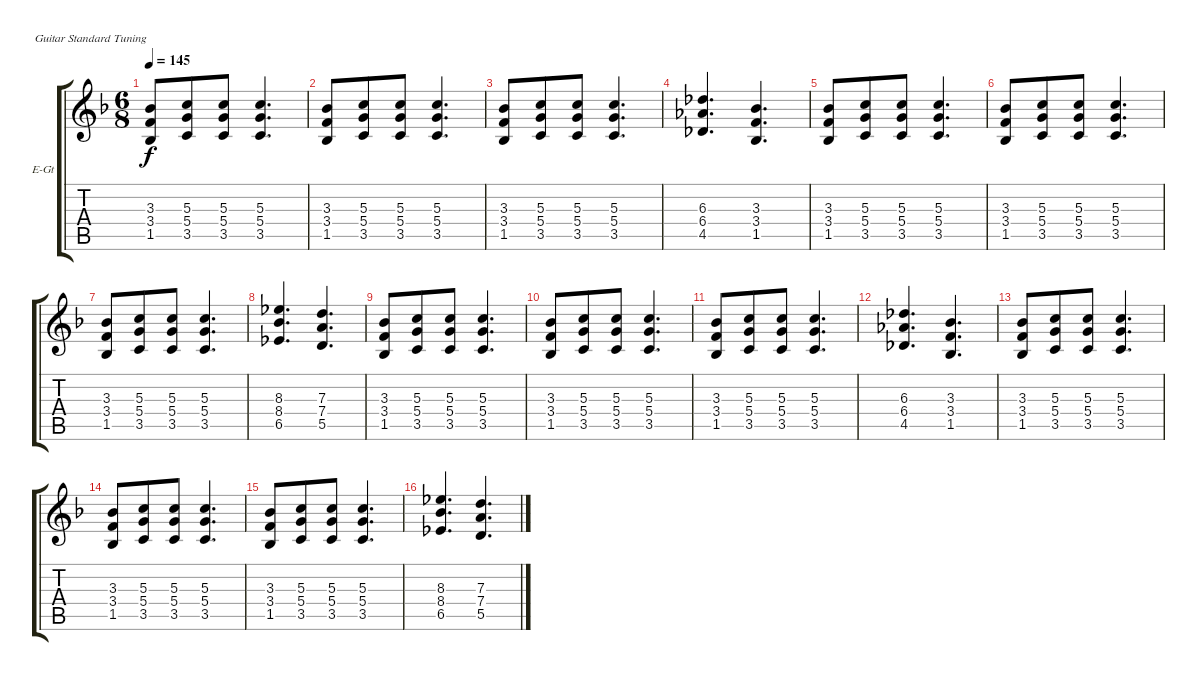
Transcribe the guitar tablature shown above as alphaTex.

\bracketExtendMode groupsimilarinstruments
\firstSystemTrackNameOrientation horizontal
\otherSystemsTrackNameOrientation horizontal
\track ("Electric Guitar 1" "E-Gt") {instrument distortionguitar}
\staff {score tabs}
\tuning (E4 B3 G3 D3 A2 E2)
\ts (6 8)
\tempo 145
\clef g2
\ks f
(1.5 3.4 3.3).8{dy f} (3.5 5.4 5.3).8 (3.5 5.4 5.3).8 (3.5 5.4 5.3).4{d} |
(1.5 3.4 3.3).8 (3.5 5.4 5.3).8 (3.5 5.4 5.3).8 (3.5 5.4 5.3).4{d} |
(1.5 3.4 3.3).8 (3.5 5.4 5.3).8 (3.5 5.4 5.3).8 (3.5 5.4 5.3).4{d} |
(4.5 6.4 6.3).4{d} (1.5 3.4 3.3).4{d} |
(1.5 3.4 3.3).8 (3.5 5.4 5.3).8 (3.5 5.4 5.3).8 (3.5 5.4 5.3).4{d} |
(1.5 3.4 3.3).8 (3.5 5.4 5.3).8 (3.5 5.4 5.3).8 (3.5 5.4 5.3).4{d} |
(1.5 3.4 3.3).8 (3.5 5.4 5.3).8 (3.5 5.4 5.3).8 (3.5 5.4 5.3).4{d} |
(6.5 8.4 8.3).4{d} (5.5 7.4 7.3).4{d} |
(1.5 3.4 3.3).8 (3.5 5.4 5.3).8 (3.5 5.4 5.3).8 (3.5 5.4 5.3).4{d} |
(1.5 3.4 3.3).8 (3.5 5.4 5.3).8 (3.5 5.4 5.3).8 (3.5 5.4 5.3).4{d} |
(1.5 3.4 3.3).8 (3.5 5.4 5.3).8 (3.5 5.4 5.3).8 (3.5 5.4 5.3).4{d} |
(4.5 6.4 6.3).4{d} (1.5 3.4 3.3).4{d} |
(1.5 3.4 3.3).8 (3.5 5.4 5.3).8 (3.5 5.4 5.3).8 (3.5 5.4 5.3).4{d} |
(1.5 3.4 3.3).8 (3.5 5.4 5.3).8 (3.5 5.4 5.3).8 (3.5 5.4 5.3).4{d} |
(1.5 3.4 3.3).8 (3.5 5.4 5.3).8 (3.5 5.4 5.3).8 (3.5 5.4 5.3).4{d} |
(6.5 8.4 8.3).4{d} (5.5 7.4 7.3).4{d}
